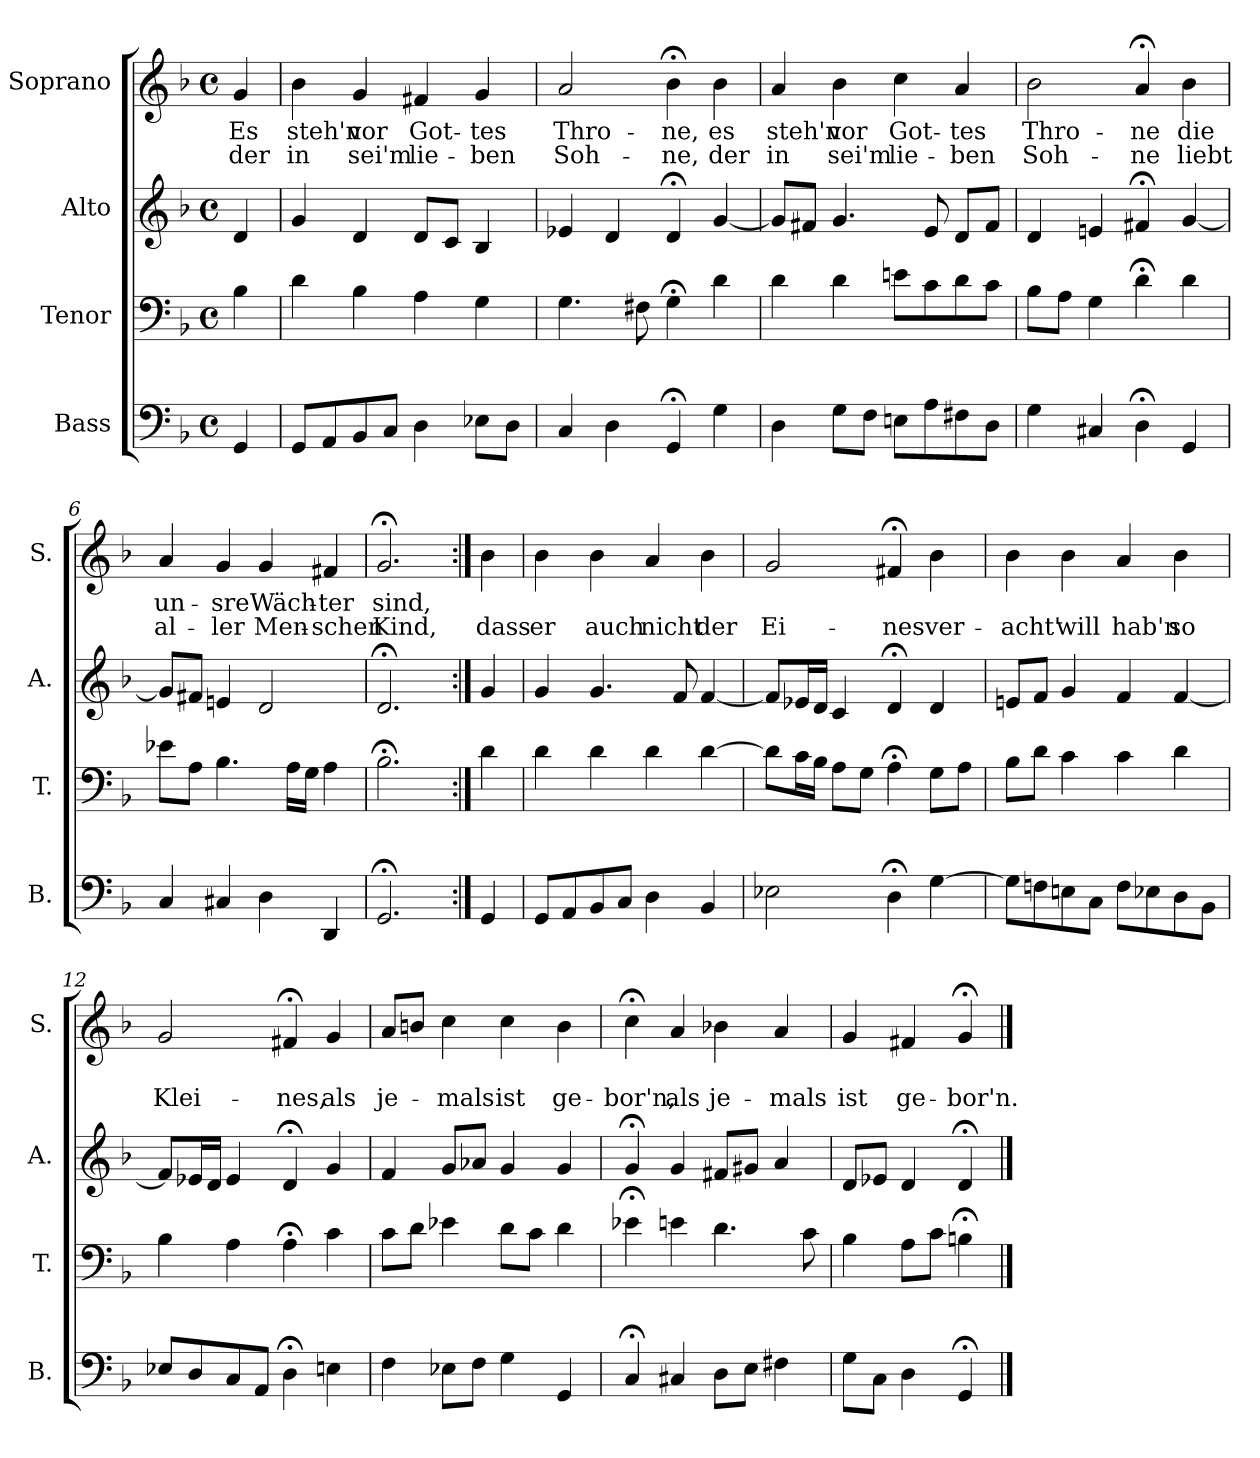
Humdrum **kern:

**kern	**kern	**kern	**kern	**text	**text
*part4	*part3	*part2	*part1	*part1	*part1
*staff4	*staff3	*staff2	*staff1	*staff1	*staff1
*I"Bass	*I"Tenor	*I"Alto	*I"Soprano	*	*
*I'B.	*I'T.	*I'A.	*I'S.	*	*
*clefF4	*clefF4	*clefG2	*clefG2	*	*
*k[b-]	*k[b-]	*k[b-]	*k[b-]	*	*
*F:	*F:	*F:	*d:	*	*
*M4/4	*M4/4	*M4/4	*M4/4	*	*
*met(c)	*met(c)	*met(c)	*met(c)	*	*
=1	=1	=1	=1	=1	=1
!	!	!	!	!LO:LY:b	!LO:LY:b
4GG/	4B-\	4d/	4g/	Es	der
=2	=2	=2	=2	=2	=2
!	!	!	!	!LO:LY:b	!LO:LY:b
8GG/L	4d\	4g/	4b-\	steh'n	in
8AA/	.	.	.	.	.
!	!	!	!	!LO:LY:b	!LO:LY:b
8BB-/	4B-\	4d/	4g/	vor	sei'm
8C/J	.	.	.	.	.
!	!	!	!	!LO:LY:b	!LO:LY:b
4D\	4A\	8d/L	4f#X/	Got-	lie-
.	.	8c/J	.	.	.
!	!	!	!	!LO:LY:b	!LO:LY:b
8E-X\L	4G\	4B-/	4g/	-tes	-ben
8D\J	.	.	.	.	.
=3	=3	=3	=3	=3	=3
!	!	!	!	!LO:LY:b	!LO:LY:b
4C/	4.G\	4e-X/	2a/	Thro-	Soh-
4D\	.	4d/	.	.	.
.	8F#X\	.	.	.	.
!	!	!	!	!LO:LY:b	!LO:LY:b
4GG;</	4G;<\	4d;</	4b-;<\	-ne,	-ne,
!	!	!	!	!LO:LY:b	!LO:LY:b
4G\	4d\	[4g/	4b-\	es	der
=4	=4	=4	=4	=4	=4
!	!	!	!	!LO:LY:b	!LO:LY:b
4D\	4d\	8g/L]	4a/	steh'n	in
.	.	8f#X/J	.	.	.
!	!	!	!	!LO:LY:b	!LO:LY:b
8G\L	4d\	4.g/	4b-\	vor	sei'm
8F\J	.	.	.	.	.
!	!	!	!	!LO:LY:b	!LO:LY:b
8En\L	8en\L	.	4cc\	Got-	lie-
8A\	8c\	8e/	.	.	.
!	!	!	!	!LO:LY:b	!LO:LY:b
8F#X\	8d\	8d/L	4a/	-tes	-ben
8D\J	8c\J	8f#/J	.	.	.
=5	=5	=5	=5	=5	=5
!	!	!	!	!LO:LY:b	!LO:LY:b
4G\	8B-\L	4d/	2b-\	Thro-	Soh-
.	8A\J	.	.	.	.
4C#X/	4G\	4en/	.	.	.
!	!	!	!	!LO:LY:b	!LO:LY:b
4D;<\	4d;<\	4f#X;</	4a;</	-ne	-ne
!	!	!	!	!LO:LY:b	!LO:LY:b
4GG/	4d\	[4g/	4b-\	die	liebt
!!LO:LB:g=z
=6	=6	=6	=6	=6	=6
!	!	!	!	!LO:LY:b	!LO:LY:b
4C/	8e-X\L	8g/L]	4a/	un-	al-
.	8A\J	8f#X/J	.	.	.
!	!	!	!	!LO:LY:b	!LO:LY:b
4C#X/	4.B-\	4en/	4g/	-sre	-ler
!	!	!	!	!LO:LY:b	!LO:LY:b
4D\	.	2d/	4g/	Wäch-	Men-
.	16A\LL	.	.	.	.
.	16G\JJ	.	.	.	.
!	!	!	!	!LO:LY:b	!LO:LY:b
4DD/	4A\	.	4f#X/	-ter	-schen
=7	=7	=7	=7	=7	=7
!	!	!	!	!LO:LY:b	!LO:LY:b
2.GG;</	2.B-;<\	2.d;</	2.g;</	sind,	Kind,
=8:|!	=8:|!	=8:|!	=8:|!	=8:|!	=8:|!
!	!	!	!	!	!LO:LY:b
4GG/	4d\	4g/	4b-\	.	dass
=9	=9	=9	=9	=9	=9
!	!	!	!	!	!LO:LY:b
8GG/L	4d\	4g/	4b-\	.	er
8AA/	.	.	.	.	.
!	!	!	!	!	!LO:LY:b
8BB-/	4d\	4.g/	4b-\	.	auch
8C/J	.	.	.	.	.
!	!	!	!	!	!LO:LY:b
4D\	4d\	.	4a/	.	nicht
.	.	8f/	.	.	.
!	!	!	!	!	!LO:LY:b
4BB-/	[4d\	[4f/	4b-\	.	der
=10	=10	=10	=10	=10	=10
!	!	!	!	!	!LO:LY:b
2E-X\	8d\L]	8f/L]	2g/	.	Ei-
.	16c\L	16e-X/L	.	.	.
.	16B-\JJ	16d/JJ	.	.	.
.	8A\L	4c/	.	.	.
.	8G\J	.	.	.	.
!	!	!	!	!	!LO:LY:b
4D;<\	4A;<\	4d;</	4f#X;</	.	-nes
!	!	!	!	!	!LO:LY:b
[4G\	8G\L	4d/	4b-\	.	ver-
.	8A\J	.	.	.	.
=11	=11	=11	=11	=11	=11
!	!	!	!	!	!LO:LY:b
8G\L]	8B-\L	8en/L	4b-\	.	-acht'
8Fn\	8d\J	8f/J	.	.	.
!	!	!	!	!	!LO:LY:b
8En\	4c\	4g/	4b-\	.	will
8C\J	.	.	.	.	.
!	!	!	!	!	!LO:LY:b
8F\L	4c\	4f/	4a/	.	hab'n
8E-X\	.	.	.	.	.
!	!	!	!	!	!LO:LY:b
8D\	4d\	[4f/	4b-\	.	so
8BB-\J	.	.	.	.	.
!!LO:PB:g=z
=12	=12	=12	=12	=12	=12
!	!	!	!	!	!LO:LY:b
8E-X/L	4B-\	8f/L]	2g/	.	Klei-
8D/	.	16e-X/L	.	.	.
.	.	16d/JJ	.	.	.
8C/	4A\	4e-/	.	.	.
8AA/J	.	.	.	.	.
!	!	!	!	!	!LO:LY:b
4D;<\	4A;<\	4d;</	4f#X;</	.	-nes,
!	!	!	!	!	!LO:LY:b
4En\	4c\	4g/	4g/	.	als
=13	=13	=13	=13	=13	=13
!	!	!	!	!	!LO:LY:b
4F\	8c\L	4f/	8a/L	.	je-
.	8d\J	.	8bn/J	.	.
!	!	!	!	!	!LO:LY:b
8E-X\L	4e-X\	8g/L	4cc\	.	-mals
8F\J	.	8a-X/J	.	.	.
!	!	!	!	!	!LO:LY:b
4G\	8d\L	4g/	4cc\	.	ist
.	8c\J	.	.	.	.
!	!	!	!	!	!LO:LY:b
4GG/	4d\	4g/	4b\	.	ge-
=14	=14	=14	=14	=14	=14
!	!	!	!	!	!LO:LY:b
4C;</	4e-X;<\	4g;</	4cc;<\	.	-bor'n,
!	!	!	!	!	!LO:LY:b
4C#X/	4en\	4g/	4a/	.	als
!	!	!	!	!	!LO:LY:b
8D\L	4.d\	8f#X/L	4b-X\	.	je-
8E\J	.	8g#X/J	.	.	.
!	!	!	!	!	!LO:LY:b
4F#X\	.	4a/	4a/	.	-mals
.	8c\	.	.	.	.
=15	=15	=15	=15	=15	=15
!	!	!	!	!	!LO:LY:b
8G\L	4B-\	8d/L	4g/	.	ist
8C\J	.	8e-X/J	.	.	.
!	!	!	!	!	!LO:LY:b
4D\	8A\L	4d/	4f#X/	.	ge-
.	8c\J	.	.	.	.
!	!	!	!	!	!LO:LY:b
4GG;</	4Bn;<\	4d;</	4g;</	.	-bor'n.
==	==	==	==	==	==
*-	*-	*-	*-	*-	*-
